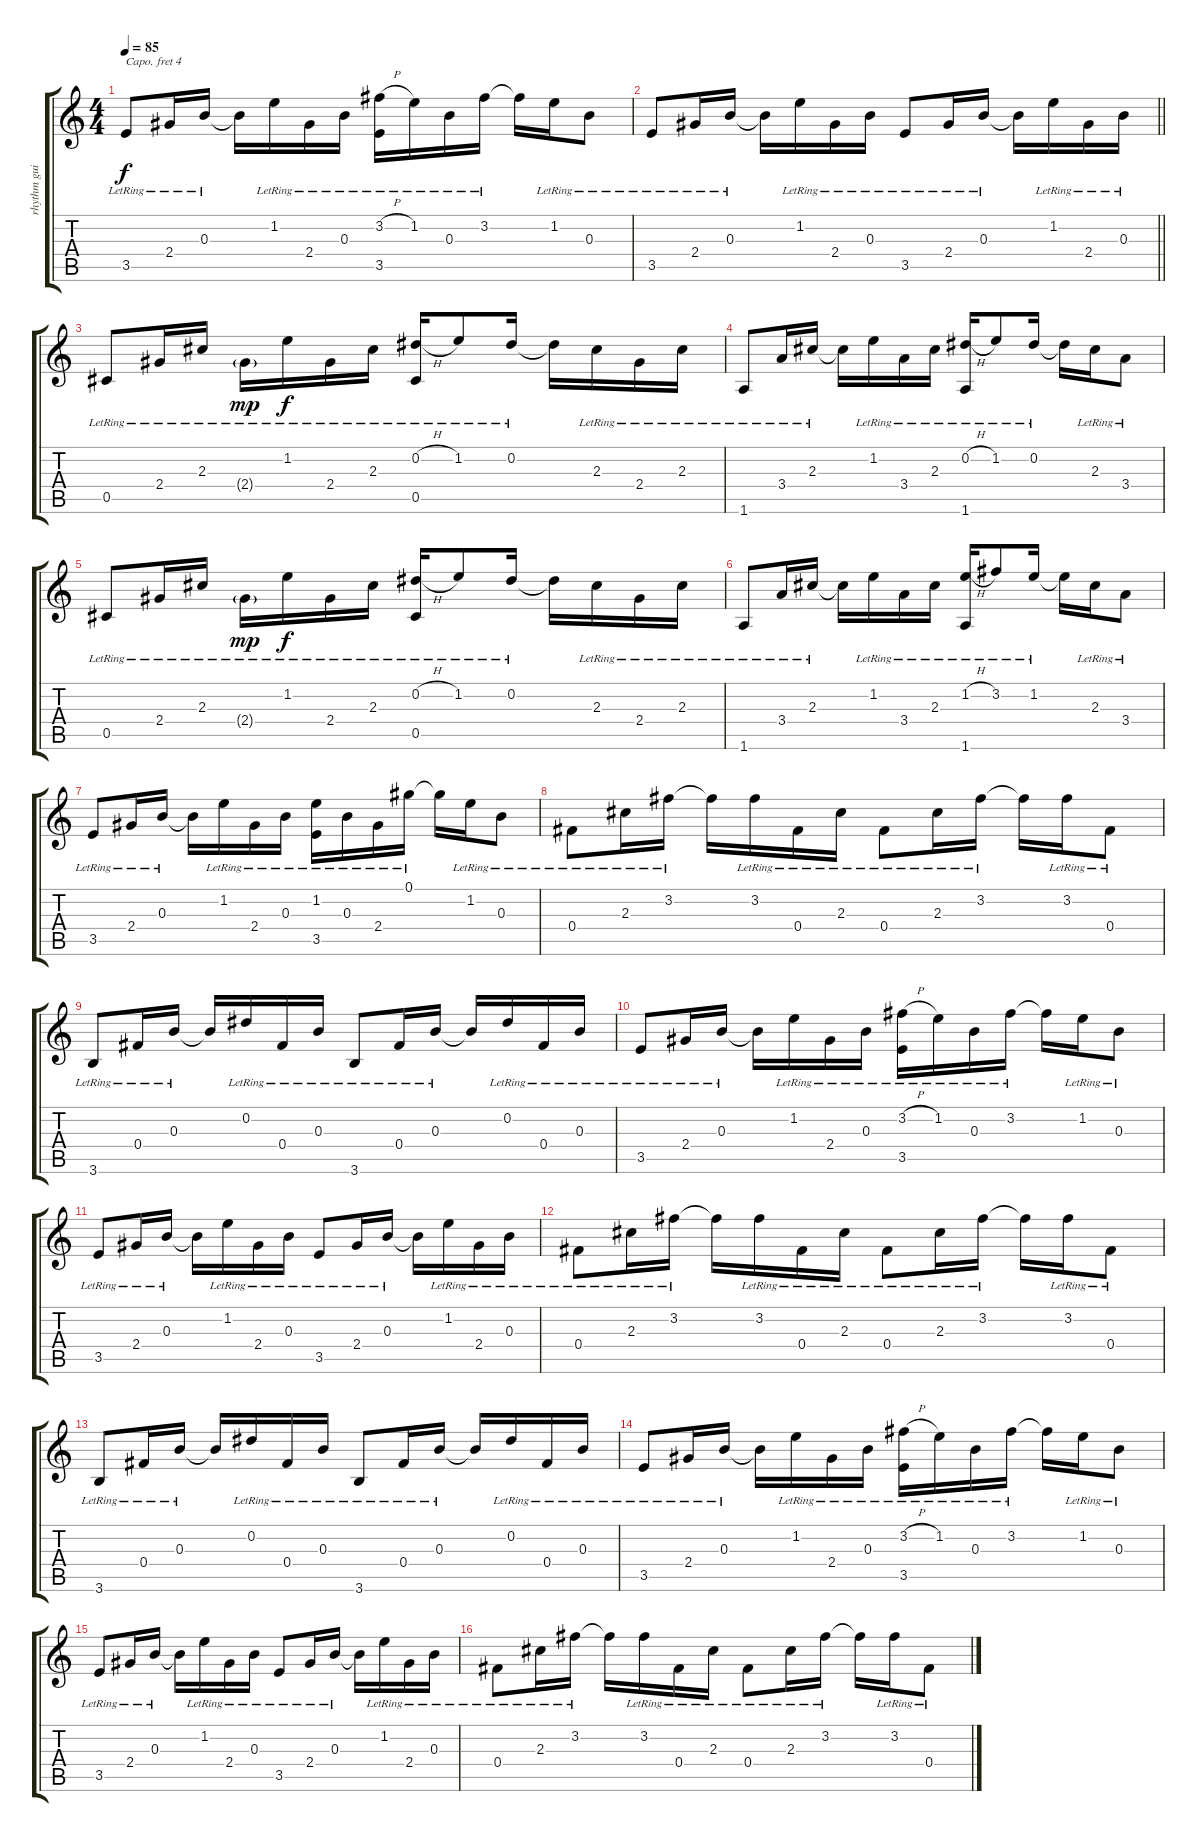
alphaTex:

\track ("rhythm guitar" "rhythm gui") {instrument acousticguitarsteel}
\staff {score tabs}
\capo 4
\tuning (E4 B3 G3 D3 A2 E2) {hide}
\ts (4 4)
\tempo 85
\clef g2
\ks c
3.5{lr}.8{dy f} 2.4{lr}.16 0.3{lr}.16 0.3{t}.16 1.2{lr}.16 2.4{lr}.16 0.3{lr}.16 (3.2{h lr} 3.5{lr}).16 1.2{lr}.16 0.3{lr}.16 3.2{lr}.16 3.2{t}.16 1.2{lr}.16 0.3{lr}.8 |
\barLineRight lightlight
3.5{lr}.8 2.4{lr}.16 0.3{lr}.16 0.3{t}.16 1.2{lr}.16 2.4{lr}.16 0.3{lr}.16 3.5{lr}.8 2.4{lr}.16 0.3{lr}.16 0.3{t}.16 1.2{lr}.16 2.4{lr}.16 0.3{lr}.16 |
0.5{lr}.8 2.4{lr}.16 2.3{lr}.16 2.4{g lr}.16{dy mp} 1.2{lr}.16{dy f} 2.4{lr}.16 2.3{lr}.16 (0.2{h lr} 0.5{lr}).16 1.2{lr}.8 0.2{lr}.16 0.2{t}.16 2.3{lr}.16 2.4{lr}.16 2.3{lr}.16 |
1.6{lr}.8 3.4{lr}.16 2.3{lr}.16 2.3{t}.16 1.2{lr}.16 3.4{lr}.16 2.3{lr}.16 (0.2{h lr} 1.6{lr}).16 1.2{lr}.8 0.2{lr}.16 0.2{t}.16 2.3{lr}.16 3.4{lr}.8 |
0.5{lr}.8 2.4{lr}.16 2.3{lr}.16 2.4{g lr}.16{dy mp} 1.2{lr}.16{dy f} 2.4{lr}.16 2.3{lr}.16 (0.2{h lr} 0.5{lr}).16 1.2{lr}.8 0.2{lr}.16 0.2{t}.16 2.3{lr}.16 2.4{lr}.16 2.3{lr}.16 |
1.6{lr}.8 3.4{lr}.16 2.3{lr}.16 2.3{t}.16 1.2{lr}.16 3.4{lr}.16 2.3{lr}.16 (1.2{h lr} 1.6{lr}).16 3.2{lr}.8 1.2{lr}.16 1.2{t}.16 2.3{lr}.16 3.4{lr}.8 |
3.5{lr}.8 2.4{lr}.16 0.3{lr}.16 0.3{t}.16 1.2{lr}.16 2.4{lr}.16 0.3{lr}.16 (1.2{lr} 3.5{lr}).16 0.3{lr}.16 2.4{lr}.16 0.1{lr}.16 0.1{t}.16 1.2{lr}.16 0.3{lr}.8 |
0.4{lr}.8 2.3{lr}.16 3.2{lr}.16 3.2{t}.16 3.2{lr}.16 0.4{lr}.16 2.3{lr}.16 0.4{lr}.8 2.3{lr}.16 3.2{lr}.16 3.2{t}.16 3.2{lr}.16 0.4{lr}.8 |
3.6{lr}.8 0.4{lr}.16 0.3{lr}.16 0.3{t}.16 0.2{lr}.16 0.4{lr}.16 0.3{lr}.16 3.6{lr}.8 0.4{lr}.16 0.3{lr}.16 0.3{t}.16 0.2{lr}.16 0.4{lr}.16 0.3{lr}.16 |
3.5{lr}.8 2.4{lr}.16 0.3{lr}.16 0.3{t}.16 1.2{lr}.16 2.4{lr}.16 0.3{lr}.16 (3.2{h lr} 3.5{lr}).16 1.2{lr}.16 0.3{lr}.16 3.2{lr}.16 3.2{t}.16 1.2{lr}.16 0.3{lr}.8 |
3.5{lr}.8 2.4{lr}.16 0.3{lr}.16 0.3{t}.16 1.2{lr}.16 2.4{lr}.16 0.3{lr}.16 3.5{lr}.8 2.4{lr}.16 0.3{lr}.16 0.3{t}.16 1.2{lr}.16 2.4{lr}.16 0.3{lr}.16 |
0.4{lr}.8 2.3{lr}.16 3.2{lr}.16 3.2{t}.16 3.2{lr}.16 0.4{lr}.16 2.3{lr}.16 0.4{lr}.8 2.3{lr}.16 3.2{lr}.16 3.2{t}.16 3.2{lr}.16 0.4{lr}.8 |
3.6{lr}.8 0.4{lr}.16 0.3{lr}.16 0.3{t}.16 0.2{lr}.16 0.4{lr}.16 0.3{lr}.16 3.6{lr}.8 0.4{lr}.16 0.3{lr}.16 0.3{t}.16 0.2{lr}.16 0.4{lr}.16 0.3{lr}.16 |
3.5{lr}.8 2.4{lr}.16 0.3{lr}.16 0.3{t}.16 1.2{lr}.16 2.4{lr}.16 0.3{lr}.16 (3.2{h lr} 3.5{lr}).16 1.2{lr}.16 0.3{lr}.16 3.2{lr}.16 3.2{t}.16 1.2{lr}.16 0.3{lr}.8 |
3.5{lr}.8 2.4{lr}.16 0.3{lr}.16 0.3{t}.16 1.2{lr}.16 2.4{lr}.16 0.3{lr}.16 3.5{lr}.8 2.4{lr}.16 0.3{lr}.16 0.3{t}.16 1.2{lr}.16 2.4{lr}.16 0.3{lr}.16 |
0.4{lr}.8 2.3{lr}.16 3.2{lr}.16 3.2{t}.16 3.2{lr}.16 0.4{lr}.16 2.3{lr}.16 0.4{lr}.8 2.3{lr}.16 3.2{lr}.16 3.2{t}.16 3.2{lr}.16 0.4{lr}.8
